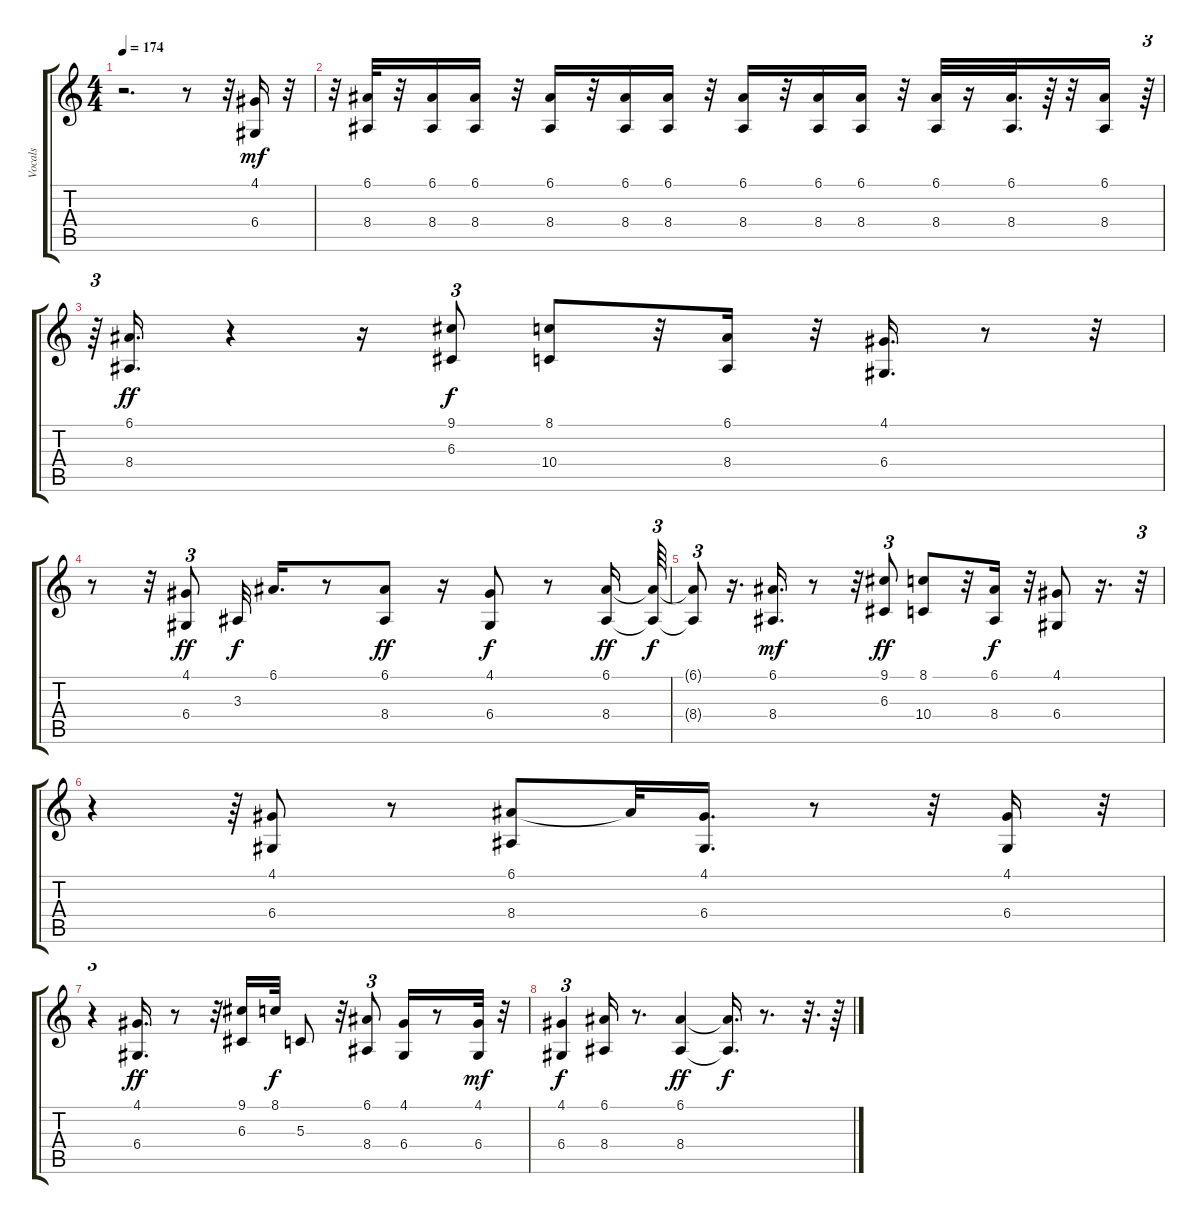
\track ("Vocals" "Vocals") {instrument brasssection}
\staff {score tabs}
\tuning (E4 B3 G3 D3 A2 E2) {hide}
\ts (4 4)
\tempo 174
\clef g2
\ks c
r.2{d dy ff} r.8 r.32 (4.1 6.4).16{dy mf} r.32 |
r.32 (6.1 8.4).32 r.32 (6.1 8.4).16 (6.1 8.4).16 r.32 (6.1 8.4).16 r.32 (6.1 8.4).16 (6.1 8.4).16 r.32 (6.1 8.4).16 r.32 (6.1 8.4).16 (6.1 8.4).16 r.32 (6.1 8.4).32 r.16 (6.1 8.4).32{d} r.64 r.32 (6.1 8.4).16 r.64{tu (3 2)} |
r.64{tu (3 2)} (6.1 8.4).16{d dy ff} r.4 r.16 (9.1 6.3).8{tu (3 2) dy f} (8.1 10.4).8 r.32 (6.1 8.4).16 r.32 (4.1 6.4).16{d} r.8 r.32 |
r.8 r.32 (4.1 6.4).8{tu (3 2) dy ff} 3.3.32{dy f} 6.1.16{d} r.8 (6.1 8.4).8{dy ff} r.16 (4.1 6.4).8{dy f} r.8 (6.1 8.4).16{dy ff} (6.1{t} 8.4{t}).64{tu (3 2) dy f} |
(6.1{t} 8.4{t}).8{tu (3 2)} r.16{d} (6.1 8.4).16{d dy mf} r.8 r.32 (9.1 6.3).8{tu (3 2) dy ff} (8.1 10.4).8 r.32 (6.1 8.4).16{dy f} r.32 (4.1 6.4).8 r.16{d} r.32{tu (3 2)} |
r.4 r.64{tu (3 2)} (4.1 6.4).8 r.8 (6.1 8.4).8 6.1{t}.32 (4.1 6.4).16{d} r.8 r.32 (4.1 6.4).16 r.32{tu (3 2)} |
r.4{tu (3 2)} (4.1 6.4).16{d dy ff} r.8 r.32 (9.1 6.3).16 8.1.32{dy f} 5.3.8 r.32 (6.1 8.4).8{tu (3 2)} (4.1 6.4).16 r.8 (4.1 6.4).32{dy mf} r.32 |
(4.1 6.4).4{tu (3 2) dy f} (6.1 8.4).16 r.8{d} (6.1 8.4).4{dy ff} (6.1{t} 8.4{t}).16{d dy f} r.8{d} r.32{d} r.64
